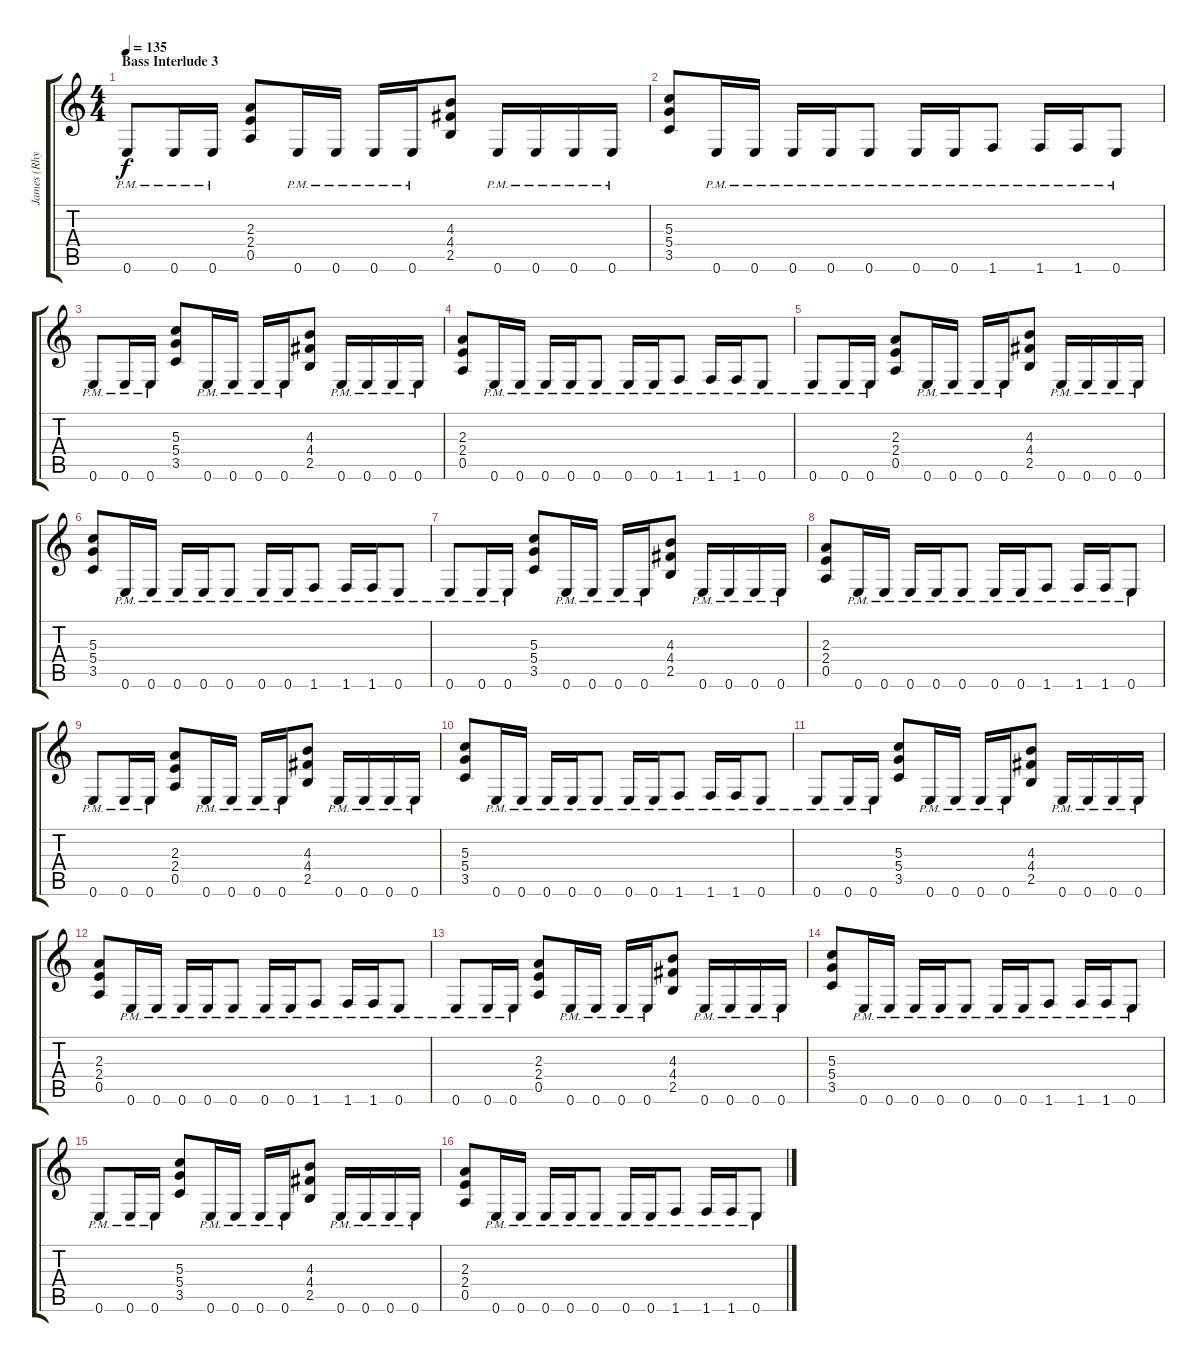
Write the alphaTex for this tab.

\track ("James (Rhythm Guitar)" "James (Rhy") {instrument distortionguitar}
\staff {score tabs}
\tuning (E4 B3 G3 D3 A2 E2) {hide}
\ts (4 4)
\section ("" "Bass Interlude 3")
\tempo 135
\clef g2
\ks c
0.6{pm}.8{dy f} 0.6{pm}.16 0.6{pm}.16 (2.3 2.4 0.5).8 0.6{pm}.16 0.6{pm}.16 0.6{pm}.16 0.6{pm}.16 (4.3 4.4 2.5).8 0.6{pm}.16 0.6{pm}.16 0.6{pm}.16 0.6{pm}.16 |
(5.3 5.4 3.5).8 0.6{pm}.16 0.6{pm}.16 0.6{pm}.16 0.6{pm}.16 0.6{pm}.8 0.6{pm}.16 0.6{pm}.16 1.6{pm}.8 1.6{pm}.16 1.6{pm}.16 0.6{pm}.8 |
0.6{pm}.8 0.6{pm}.16 0.6{pm}.16 (5.3 5.4 3.5).8 0.6{pm}.16 0.6{pm}.16 0.6{pm}.16 0.6{pm}.16 (4.3 4.4 2.5).8 0.6{pm}.16 0.6{pm}.16 0.6{pm}.16 0.6{pm}.16 |
(2.3 2.4 0.5).8 0.6{pm}.16 0.6{pm}.16 0.6{pm}.16 0.6{pm}.16 0.6{pm}.8 0.6{pm}.16 0.6{pm}.16 1.6{pm}.8 1.6{pm}.16 1.6{pm}.16 0.6{pm}.8 |
0.6{pm}.8 0.6{pm}.16 0.6{pm}.16 (2.3 2.4 0.5).8 0.6{pm}.16 0.6{pm}.16 0.6{pm}.16 0.6{pm}.16 (4.3 4.4 2.5).8 0.6{pm}.16 0.6{pm}.16 0.6{pm}.16 0.6{pm}.16 |
(5.3 5.4 3.5).8 0.6{pm}.16 0.6{pm}.16 0.6{pm}.16 0.6{pm}.16 0.6{pm}.8 0.6{pm}.16 0.6{pm}.16 1.6{pm}.8 1.6{pm}.16 1.6{pm}.16 0.6{pm}.8 |
0.6{pm}.8 0.6{pm}.16 0.6{pm}.16 (5.3 5.4 3.5).8 0.6{pm}.16 0.6{pm}.16 0.6{pm}.16 0.6{pm}.16 (4.3 4.4 2.5).8 0.6{pm}.16 0.6{pm}.16 0.6{pm}.16 0.6{pm}.16 |
(2.3 2.4 0.5).8 0.6{pm}.16 0.6{pm}.16 0.6{pm}.16 0.6{pm}.16 0.6{pm}.8 0.6{pm}.16 0.6{pm}.16 1.6{pm}.8 1.6{pm}.16 1.6{pm}.16 0.6{pm}.8 |
0.6{pm}.8 0.6{pm}.16 0.6{pm}.16 (2.3 2.4 0.5).8 0.6{pm}.16 0.6{pm}.16 0.6{pm}.16 0.6{pm}.16 (4.3 4.4 2.5).8 0.6{pm}.16 0.6{pm}.16 0.6{pm}.16 0.6{pm}.16 |
(5.3 5.4 3.5).8 0.6{pm}.16 0.6{pm}.16 0.6{pm}.16 0.6{pm}.16 0.6{pm}.8 0.6{pm}.16 0.6{pm}.16 1.6{pm}.8 1.6{pm}.16 1.6{pm}.16 0.6{pm}.8 |
0.6{pm}.8{volume 13} 0.6{pm}.16 0.6{pm}.16 (5.3 5.4 3.5).8 0.6{pm}.16 0.6{pm}.16 0.6{pm}.16 0.6{pm}.16 (4.3 4.4 2.5).8 0.6{pm}.16 0.6{pm}.16 0.6{pm}.16 0.6{pm}.16 |
(2.3 2.4 0.5).8 0.6{pm}.16 0.6{pm}.16 0.6{pm}.16 0.6{pm}.16 0.6{pm}.8 0.6{pm}.16 0.6{pm}.16 1.6{pm}.8 1.6{pm}.16 1.6{pm}.16 0.6{pm}.8 |
0.6{pm}.8{volume 10} 0.6{pm}.16 0.6{pm}.16 (2.3 2.4 0.5).8 0.6{pm}.16 0.6{pm}.16 0.6{pm}.16 0.6{pm}.16 (4.3 4.4 2.5).8 0.6{pm}.16 0.6{pm}.16 0.6{pm}.16 0.6{pm}.16 |
(5.3 5.4 3.5).8 0.6{pm}.16 0.6{pm}.16 0.6{pm}.16 0.6{pm}.16 0.6{pm}.8 0.6{pm}.16 0.6{pm}.16 1.6{pm}.8 1.6{pm}.16 1.6{pm}.16 0.6{pm}.8 |
0.6{pm}.8{volume 8} 0.6{pm}.16 0.6{pm}.16 (5.3 5.4 3.5).8 0.6{pm}.16 0.6{pm}.16 0.6{pm}.16 0.6{pm}.16 (4.3 4.4 2.5).8 0.6{pm}.16 0.6{pm}.16 0.6{pm}.16 0.6{pm}.16 |
(2.3 2.4 0.5).8 0.6{pm}.16 0.6{pm}.16 0.6{pm}.16 0.6{pm}.16 0.6{pm}.8 0.6{pm}.16 0.6{pm}.16 1.6{pm}.8 1.6{pm}.16 1.6{pm}.16 0.6{pm}.8
